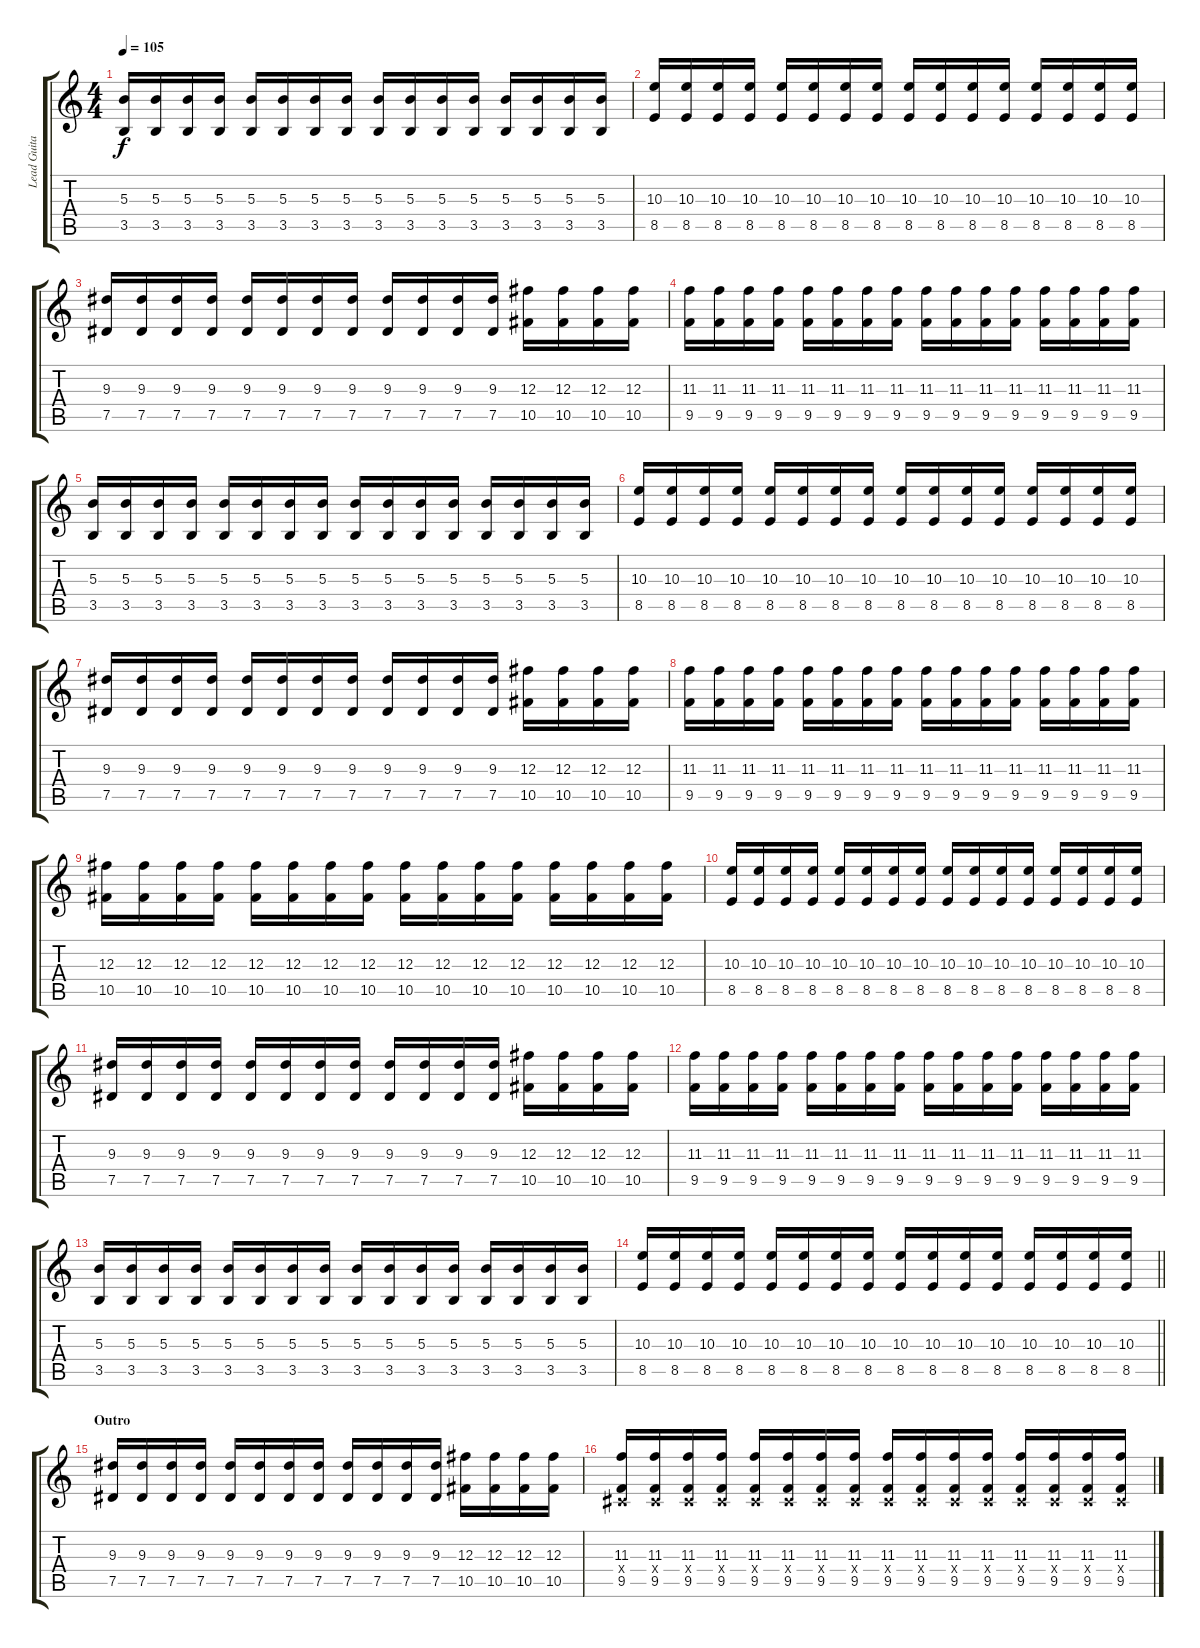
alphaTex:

\track ("Lead Guitar - Brad Delson" "Lead Guita") {instrument distortionguitar}
\staff {score tabs}
\tuning (Eb4 Bb3 Gb3 Db3 Ab2 Db2) {hide}
\ts (4 4)
\tempo 105
\clef g2
\ks c
(5.3 3.5).16{dy f} (5.3 3.5).16 (5.3 3.5).16 (5.3 3.5).16 (5.3 3.5).16 (5.3 3.5).16 (5.3 3.5).16 (5.3 3.5).16 (5.3 3.5).16 (5.3 3.5).16 (5.3 3.5).16 (5.3 3.5).16 (5.3 3.5).16 (5.3 3.5).16 (5.3 3.5).16 (5.3 3.5).16 |
(10.3 8.5).16 (10.3 8.5).16 (10.3 8.5).16 (10.3 8.5).16 (10.3 8.5).16 (10.3 8.5).16 (10.3 8.5).16 (10.3 8.5).16 (10.3 8.5).16 (10.3 8.5).16 (10.3 8.5).16 (10.3 8.5).16 (10.3 8.5).16 (10.3 8.5).16 (10.3 8.5).16 (10.3 8.5).16 |
(9.3 7.5).16 (9.3 7.5).16 (9.3 7.5).16 (9.3 7.5).16 (9.3 7.5).16 (9.3 7.5).16 (9.3 7.5).16 (9.3 7.5).16 (9.3 7.5).16 (9.3 7.5).16 (9.3 7.5).16 (9.3 7.5).16 (12.3 10.5).16 (12.3 10.5).16 (12.3 10.5).16 (12.3 10.5).16 |
(11.3 9.5).16 (11.3 9.5).16 (11.3 9.5).16 (11.3 9.5).16 (11.3 9.5).16 (11.3 9.5).16 (11.3 9.5).16 (11.3 9.5).16 (11.3 9.5).16 (11.3 9.5).16 (11.3 9.5).16 (11.3 9.5).16 (11.3 9.5).16 (11.3 9.5).16 (11.3 9.5).16 (11.3 9.5).16 |
(5.3 3.5).16 (5.3 3.5).16 (5.3 3.5).16 (5.3 3.5).16 (5.3 3.5).16 (5.3 3.5).16 (5.3 3.5).16 (5.3 3.5).16 (5.3 3.5).16 (5.3 3.5).16 (5.3 3.5).16 (5.3 3.5).16 (5.3 3.5).16 (5.3 3.5).16 (5.3 3.5).16 (5.3 3.5).16 |
(10.3 8.5).16 (10.3 8.5).16 (10.3 8.5).16 (10.3 8.5).16 (10.3 8.5).16 (10.3 8.5).16 (10.3 8.5).16 (10.3 8.5).16 (10.3 8.5).16 (10.3 8.5).16 (10.3 8.5).16 (10.3 8.5).16 (10.3 8.5).16 (10.3 8.5).16 (10.3 8.5).16 (10.3 8.5).16 |
(9.3 7.5).16 (9.3 7.5).16 (9.3 7.5).16 (9.3 7.5).16 (9.3 7.5).16 (9.3 7.5).16 (9.3 7.5).16 (9.3 7.5).16 (9.3 7.5).16 (9.3 7.5).16 (9.3 7.5).16 (9.3 7.5).16 (12.3 10.5).16 (12.3 10.5).16 (12.3 10.5).16 (12.3 10.5).16 |
(11.3 9.5).16 (11.3 9.5).16 (11.3 9.5).16 (11.3 9.5).16 (11.3 9.5).16 (11.3 9.5).16 (11.3 9.5).16 (11.3 9.5).16 (11.3 9.5).16 (11.3 9.5).16 (11.3 9.5).16 (11.3 9.5).16 (11.3 9.5).16 (11.3 9.5).16 (11.3 9.5).16 (11.3 9.5).16 |
(12.3 10.5).16 (12.3 10.5).16 (12.3 10.5).16 (12.3 10.5).16 (12.3 10.5).16 (12.3 10.5).16 (12.3 10.5).16 (12.3 10.5).16 (12.3 10.5).16 (12.3 10.5).16 (12.3 10.5).16 (12.3 10.5).16 (12.3 10.5).16 (12.3 10.5).16 (12.3 10.5).16 (12.3 10.5).16 |
(10.3 8.5).16 (10.3 8.5).16 (10.3 8.5).16 (10.3 8.5).16 (10.3 8.5).16 (10.3 8.5).16 (10.3 8.5).16 (10.3 8.5).16 (10.3 8.5).16 (10.3 8.5).16 (10.3 8.5).16 (10.3 8.5).16 (10.3 8.5).16 (10.3 8.5).16 (10.3 8.5).16 (10.3 8.5).16 |
(9.3 7.5).16 (9.3 7.5).16 (9.3 7.5).16 (9.3 7.5).16 (9.3 7.5).16 (9.3 7.5).16 (9.3 7.5).16 (9.3 7.5).16 (9.3 7.5).16 (9.3 7.5).16 (9.3 7.5).16 (9.3 7.5).16 (12.3 10.5).16 (12.3 10.5).16 (12.3 10.5).16 (12.3 10.5).16 |
(11.3 9.5).16 (11.3 9.5).16 (11.3 9.5).16 (11.3 9.5).16 (11.3 9.5).16 (11.3 9.5).16 (11.3 9.5).16 (11.3 9.5).16 (11.3 9.5).16 (11.3 9.5).16 (11.3 9.5).16 (11.3 9.5).16 (11.3 9.5).16 (11.3 9.5).16 (11.3 9.5).16 (11.3 9.5).16 |
(5.3 3.5).16 (5.3 3.5).16 (5.3 3.5).16 (5.3 3.5).16 (5.3 3.5).16 (5.3 3.5).16 (5.3 3.5).16 (5.3 3.5).16 (5.3 3.5).16 (5.3 3.5).16 (5.3 3.5).16 (5.3 3.5).16 (5.3 3.5).16 (5.3 3.5).16 (5.3 3.5).16 (5.3 3.5).16 |
\barLineRight lightlight
(10.3 8.5).16 (10.3 8.5).16 (10.3 8.5).16 (10.3 8.5).16 (10.3 8.5).16 (10.3 8.5).16 (10.3 8.5).16 (10.3 8.5).16 (10.3 8.5).16 (10.3 8.5).16 (10.3 8.5).16 (10.3 8.5).16 (10.3 8.5).16 (10.3 8.5).16 (10.3 8.5).16 (10.3 8.5).16 |
\section ("" "Outro")
(9.3 7.5).16 (9.3 7.5).16 (9.3 7.5).16 (9.3 7.5).16 (9.3 7.5).16 (9.3 7.5).16 (9.3 7.5).16 (9.3 7.5).16 (9.3 7.5).16 (9.3 7.5).16 (9.3 7.5).16 (9.3 7.5).16 (12.3 10.5).16 (12.3 10.5).16 (12.3 10.5).16 (12.3 10.5).16 |
(11.3 0.4{x} 9.5).16{volume 14} (11.3 0.4{x} 9.5).16 (11.3 0.4{x} 9.5).16 (11.3 0.4{x} 9.5).16 (11.3 0.4{x} 9.5).16 (11.3 0.4{x} 9.5).16 (11.3 0.4{x} 9.5).16 (11.3 0.4{x} 9.5).16 (11.3 0.4{x} 9.5).16 (11.3 0.4{x} 9.5).16 (11.3 0.4{x} 9.5).16 (11.3 0.4{x} 9.5).16 (11.3 0.4{x} 9.5).16 (11.3 0.4{x} 9.5).16 (11.3 0.4{x} 9.5).16 (11.3 0.4{x} 9.5).16
